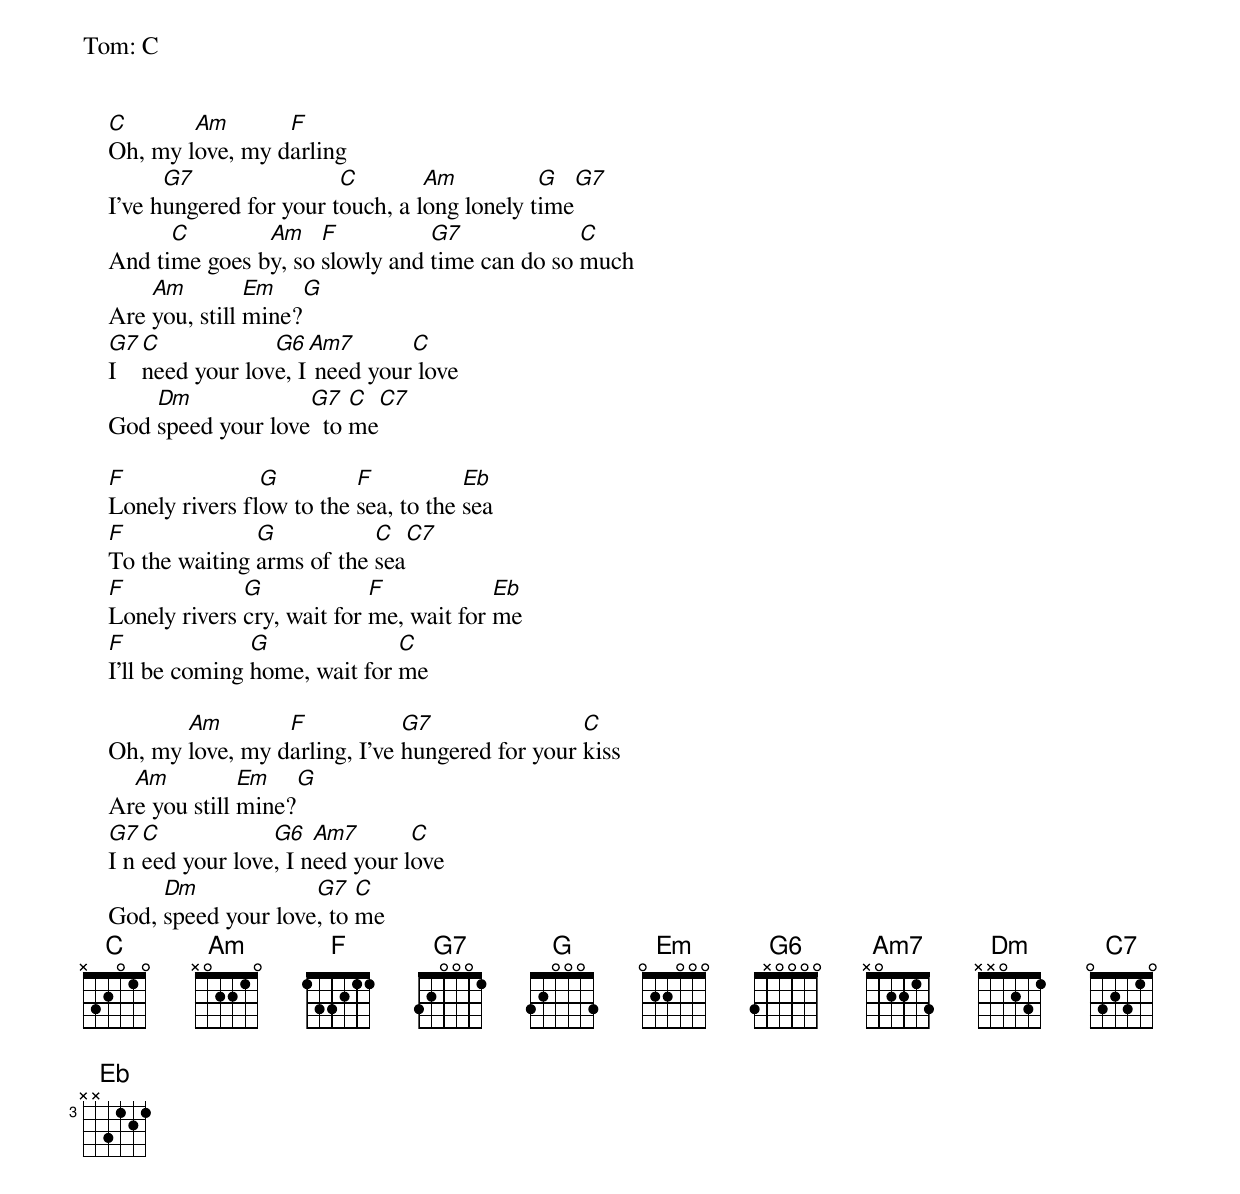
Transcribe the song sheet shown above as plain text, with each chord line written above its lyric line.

Tom: C


    C       Am       F
    Oh, my love, my darling
          G7                C        Am          G      G7
    I've hungered for your touch, a long lonely time
          C        Am    F          G7             C
    And time goes by, so slowly and time can do so much
        Am         Em     G
    Are you, still mine?
    G7  C            G6  Am7       C
    I   need your love, I need your love
        Dm             G7   C   C7
    God speed your love  to me

    F               G         F           Eb
    Lonely rivers flow to the sea, to the sea
    F              G           C   C7
    To the waiting arms of the sea
    F             G             F            Eb
    Lonely rivers cry, wait for me, wait for me
    F              G              C
    I'll be coming home, wait for me

           Am        F            G7                C
    Oh, my love, my darling, I've hungered for your kiss
      Am          Em      G
    Are you still mine?
    G7 C            G6   Am7       C
    I need your love, I need your love
         Dm             G7   C
    God, speed your love, to me
